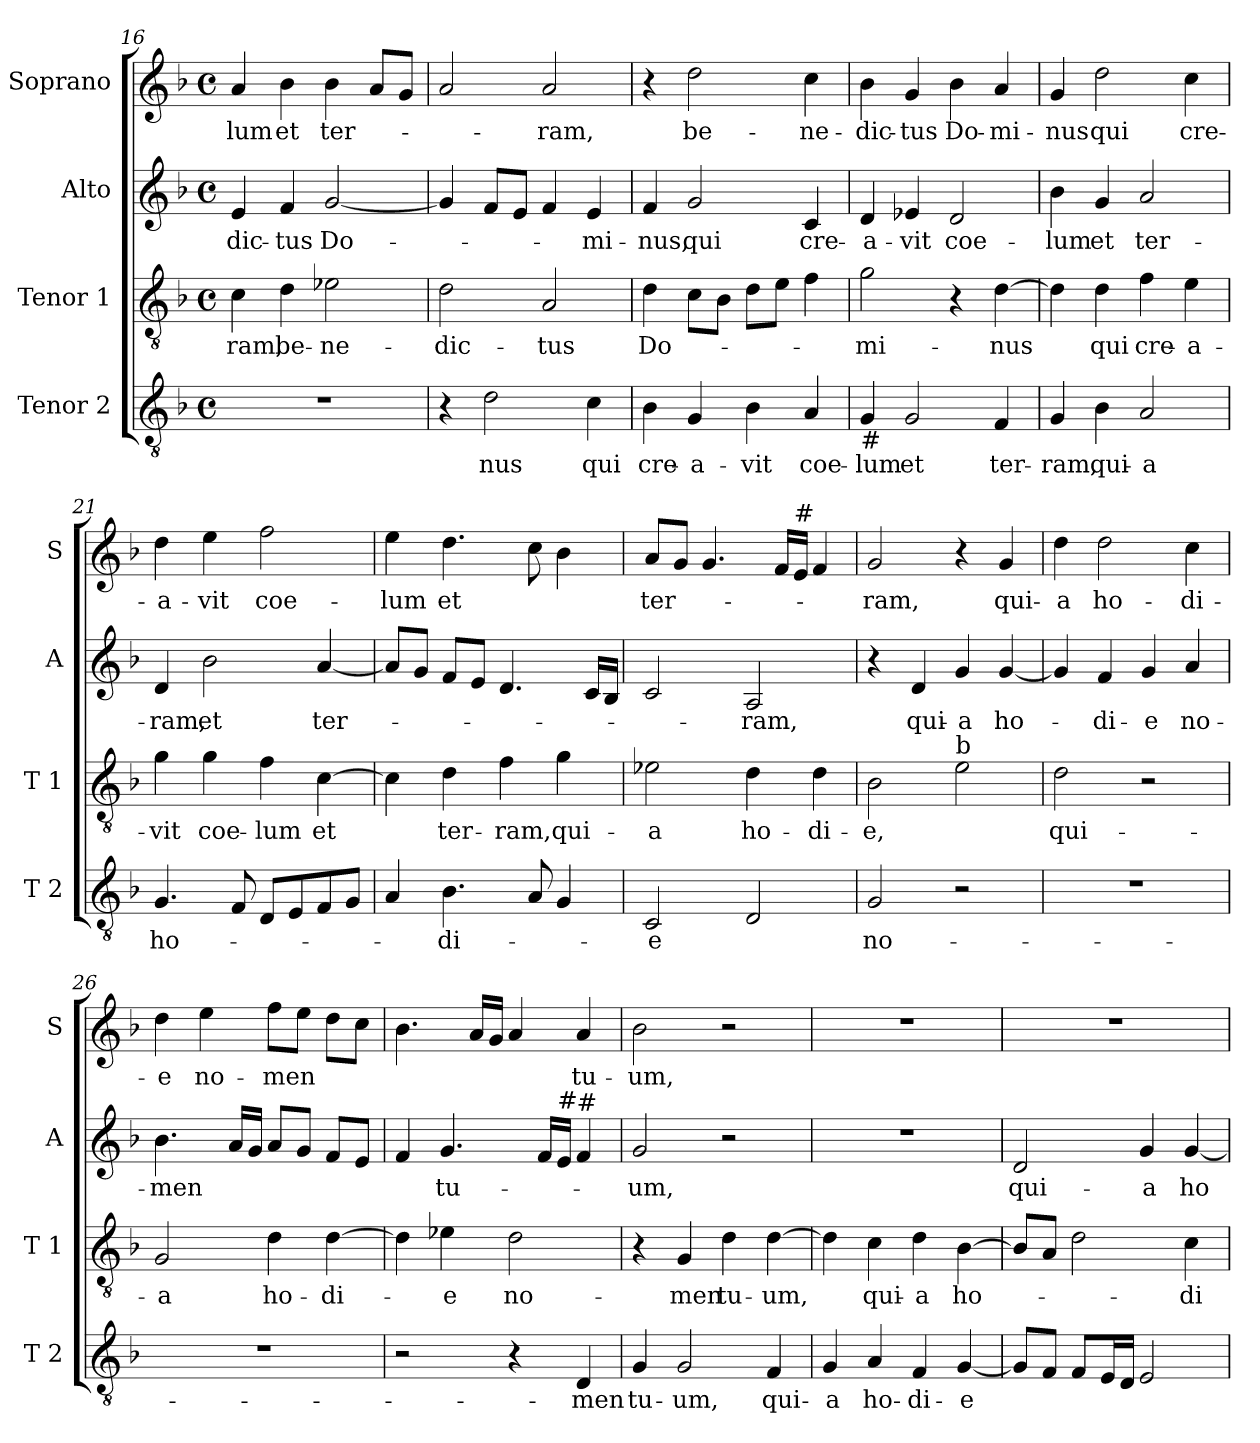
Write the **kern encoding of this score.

**kern	**text	**kern	**text	**kern	**text	**kern	**text
*part4	*part4	*part3	*part3	*part2	*part2	*part1	*part1
*staff4	*staff4	*staff3	*staff3	*staff2	*staff2	*staff1	*staff1
*I"Tenor 2	*	*I"Tenor 1	*	*I"Alto	*	*I"Soprano	*
*I'T 2	*	*I'T 1	*	*I'A	*	*I'S	*
*clefGv2	*	*clefGv2	*	*clefG2	*	*clefG2	*
*k[b-]	*	*k[b-]	*	*k[b-]	*	*k[b-]	*
*F:	*	*F:	*	*F:	*	*F:	*
*M4/4	*	*M4/4	*	*M4/4	*	*M4/4	*
*met(c)	*	*met(c)	*	*met(c)	*	*met(c)	*
=16	=16	=16	=16	=16	=16	=16	=16
!	!	!	!LO:LY:b	!	!LO:LY:b	!	!LO:LY:b
1r	.	4c\	-ram,	4e/	-dic-	4a/	-lum
!	!	!	!LO:LY:b	!	!LO:LY:b	!	!LO:LY:b
.	.	4d\	be-	4f/	-tus	4b-\	et
!	!	!	!LO:LY:b	!	!LO:LY:b	!	!LO:LY:b
.	.	2e-X\	-ne-	[2g/	Do-	4b-\	ter-
.	.	.	.	.	.	8a/L	.
.	.	.	.	.	.	8g/J	.
=17	=17	=17	=17	=17	=17	=17	=17
!	!	!	!LO:LY:b	!	!	!	!
4r	.	2d\	-dic-	4g/]	.	2a/	.
!	!LO:LY:b	!	!	!	!	!	!
2d\	-nus	.	.	8f/L	.	.	.
.	.	.	.	8e/J	.	.	.
!	!	!	!LO:LY:b	!	!	!	!LO:LY:b
.	.	2A/	-tus	4f/	.	2a/	-ram,
!	!LO:LY:b	!	!	!	!LO:LY:b	!	!
4c\	qui	.	.	4e/	-mi-	.	.
!!LO:PB:g=z
=18	=18	=18	=18	=18	=18	=18	=18
!	!LO:LY:b	!	!LO:LY:b	!	!LO:LY:b	!	!
4B-\	cre-	4d\	Do-	4f/	-nus,	4r	.
!	!LO:LY:b	!	!	!	!LO:LY:b	!	!LO:LY:b
4G/	-a-	8c\L	.	2g/	qui	2dd\	be-
.	.	8B-\J	.	.	.	.	.
!	!LO:LY:b	!	!	!	!	!	!
4B-\	-vit	8d\L	.	.	.	.	.
.	.	8e\J	.	.	.	.	.
!	!LO:LY:b	!	!	!	!LO:LY:b	!	!LO:LY:b
4A/	coe-	4f\	.	4c/	cre-	4cc\	-ne-
=19	=19	=19	=19	=19	=19	=19	=19
!LO:TX:b:t=#	!	!	!	!	!	!	!
!	!LO:LY:b	!	!LO:LY:b	!	!LO:LY:b	!	!LO:LY:b
4G/	-lum	2g\	-mi-	4d/	-a-	4b-\	-dic-
!	!LO:LY:b	!	!	!	!LO:LY:b	!	!LO:LY:b
2G/	et	.	.	4e-X/	-vit	4g/	-tus
!	!	!	!	!	!LO:LY:b	!	!LO:LY:b
.	.	4r	.	2d/	coe-	4b-\	Do-
!	!LO:LY:b	!	!LO:LY:b	!	!	!	!LO:LY:b
4F/	ter-	[4d\	-nus	.	.	4a/	-mi-
=20	=20	=20	=20	=20	=20	=20	=20
!	!LO:LY:b	!	!	!	!LO:LY:b	!	!LO:LY:b
4G/	-ram,	4d\]	.	4b-\	-lum	4g/	-nus
!	!LO:LY:b	!	!LO:LY:b	!	!LO:LY:b	!	!LO:LY:b
4B-\	qui-	4d\	qui	4g/	et	2dd\	qui
!	!LO:LY:b	!	!LO:LY:b	!	!LO:LY:b	!	!
2A/	-a	4f\	cre-	2a/	ter-	.	.
!	!	!	!LO:LY:b	!	!	!	!LO:LY:b
.	.	4e\	-a-	.	.	4cc\	cre-
=21	=21	=21	=21	=21	=21	=21	=21
!	!LO:LY:b	!	!LO:LY:b	!	!LO:LY:b	!	!LO:LY:b
4.G/	ho-	4g\	-vit	4d/	-ram,	4dd\	-a-
!	!	!	!LO:LY:b	!	!LO:LY:b	!	!LO:LY:b
.	.	4g\	coe-	2b-\	et	4ee\	-vit
8F/	.	.	.	.	.	.	.
!	!	!	!LO:LY:b	!	!	!	!LO:LY:b
8D/L	.	4f\	-lum	.	.	2ff\	coe-
8E/	.	.	.	.	.	.	.
!	!	!	!LO:LY:b	!	!LO:LY:b	!	!
8F/	.	[4c\	et	[4a/	ter-	.	.
8G/J	.	.	.	.	.	.	.
=22	=22	=22	=22	=22	=22	=22	=22
!	!	!	!	!	!	!	!LO:LY:b
4A/	.	4c\]	.	8a/L]	.	4ee\	-lum
.	.	.	.	8g/J	.	.	.
!	!LO:LY:b	!	!LO:LY:b	!	!	!	!LO:LY:b
4.B-\	-di-	4d\	ter-	8f/L	.	4.dd\	et
.	.	.	.	8e/J	.	.	.
!	!	!	!LO:LY:b	!	!	!	!
.	.	4f\	-ram,	4.d/	.	.	.
8A/	.	.	.	.	.	8cc\	.
!	!	!	!LO:LY:b	!	!	!	!
4G/	.	4g\	qui-	.	.	4b-\	.
.	.	.	.	16c/LL	.	.	.
.	.	.	.	16B-/JJ	.	.	.
!!LO:LB:g=z
=23	=23	=23	=23	=23	=23	=23	=23
!	!LO:LY:b	!	!LO:LY:b	!	!	!	!LO:LY:b
2C/	-e	2e-X\	-a	2c/	.	8a/L	ter-
.	.	.	.	.	.	8g/J	.
.	.	.	.	.	.	4.g/	.
!	!	!	!LO:LY:b	!	!LO:LY:b	!	!
2D/	.	4d\	ho-	2A/	-ram,	.	.
.	.	.	.	.	.	16f/LL	.
!	!	!	!	!	!	!LO:TX:a:t=#	!
.	.	.	.	.	.	16e/JJ	.
!	!	!	!LO:LY:b	!	!	!	!
.	.	4d\	-di-	.	.	4f/	.
=24	=24	=24	=24	=24	=24	=24	=24
!	!LO:LY:b	!	!LO:LY:b	!	!	!	!LO:LY:b
2G/	no-	2B-\	-e,	4r	.	2g/	-ram,
!	!	!	!	!	!LO:LY:b	!	!
.	.	.	.	4d/	qui-	.	.
!	!	!LO:TX:a:t=b	!	!	!	!	!
!	!	!	!	!	!LO:LY:b	!	!
2r	.	2e\	.	4g/	-a	4r	.
!	!	!	!	!	!LO:LY:b	!	!LO:LY:b
.	.	.	.	[4g/	ho-	4g/	qui-
=25	=25	=25	=25	=25	=25	=25	=25
!	!	!	!LO:LY:b	!	!	!	!LO:LY:b
1r	.	2d\	qui-	4g/]	.	4dd\	-a
!	!	!	!	!	!LO:LY:b	!	!LO:LY:b
.	.	.	.	4f/	-di-	2dd\	ho-
!	!	!	!	!	!LO:LY:b	!	!
.	.	2r	.	4g/	-e	.	.
!	!	!	!	!	!LO:LY:b	!	!LO:LY:b
.	.	.	.	4a/	no-	4cc\	-di-
=26	=26	=26	=26	=26	=26	=26	=26
!	!	!	!LO:LY:b	!	!LO:LY:b	!	!LO:LY:b
1r	.	2G/	-a	4.b-\	-men	4dd\	-e
!	!	!	!	!	!	!	!LO:LY:b
.	.	.	.	.	.	4ee\	no-
.	.	.	.	16a/LL	.	.	.
.	.	.	.	16g/JJ	.	.	.
!	!	!	!LO:LY:b	!	!	!	!LO:LY:b
.	.	4d\	ho-	8a/L	.	8ff\L	-men
.	.	.	.	8g/J	.	8ee\J	.
!	!	!	!LO:LY:b	!	!	!	!
.	.	[4d\	-di-	8f/L	.	8dd\L	.
.	.	.	.	8e/J	.	8cc\J	.
=27	=27	=27	=27	=27	=27	=27	=27
2r	.	4d\]	.	4f/	.	4.b-\	.
!	!	!	!LO:LY:b	!	!LO:LY:b	!	!
.	.	4e-X\	-e	4.g/	tu-	.	.
.	.	.	.	.	.	16a/LL	.
.	.	.	.	.	.	16g/JJ	.
!	!	!	!LO:LY:b	!	!	!	!
4r	.	2d\	no-	.	.	4a/	.
.	.	.	.	16f/LL	.	.	.
!	!	!	!	!LO:TX:a:t=#	!	!	!
.	.	.	.	16e/JJ	.	.	.
!	!	!	!	!LO:TX:a:t=#	!	!	!
!	!LO:LY:b	!	!	!	!	!	!LO:LY:b
4D/	-men	.	.	4f/	.	4a/	tu-
=28	=28	=28	=28	=28	=28	=28	=28
!	!LO:LY:b	!	!	!	!LO:LY:b	!	!LO:LY:b
4G/	tu-	4r	.	2g/	-um,	2b-\	-um,
!	!LO:LY:b	!	!LO:LY:b	!	!	!	!
2G/	-um,	4G/	-men	.	.	.	.
!	!	!	!LO:LY:b	!	!	!	!
.	.	4d\	tu-	2r	.	2r	.
!	!LO:LY:b	!	!LO:LY:b	!	!	!	!
4F/	qui-	[4d\	-um,	.	.	.	.
!!LO:LB:g=z
=29	=29	=29	=29	=29	=29	=29	=29
!	!LO:LY:b	!	!	!	!	!	!
4G/	-a	4d\]	.	1r	.	1r	.
!	!LO:LY:b	!	!LO:LY:b	!	!	!	!
4A/	ho-	4c\	qui-	.	.	.	.
!	!LO:LY:b	!	!LO:LY:b	!	!	!	!
4F/	-di-	4d\	-a	.	.	.	.
!	!LO:LY:b	!	!LO:LY:b	!	!	!	!
[4G/	-e	[4B-\	ho-	.	.	.	.
=30	=30	=30	=30	=30	=30	=30	=30
!	!	!	!	!	!LO:LY:b	!	!
8G/L]	.	8B-/L]	.	2d/	qui-	1r	.
8F/J	.	8A/J	.	.	.	.	.
8F/L	.	2d\	.	.	.	.	.
16E/L	.	.	.	.	.	.	.
16D/JJ	.	.	.	.	.	.	.
!	!	!	!	!	!LO:LY:b	!	!
2E/	.	.	.	4g/	-a	.	.
!	!	!	!LO:LY:b	!	!LO:LY:b	!	!
.	.	4c\	-di-	[4g/	ho-	.	.
=	=	=	=	=	=	=	=
*-	*-	*-	*-	*-	*-	*-	*-
